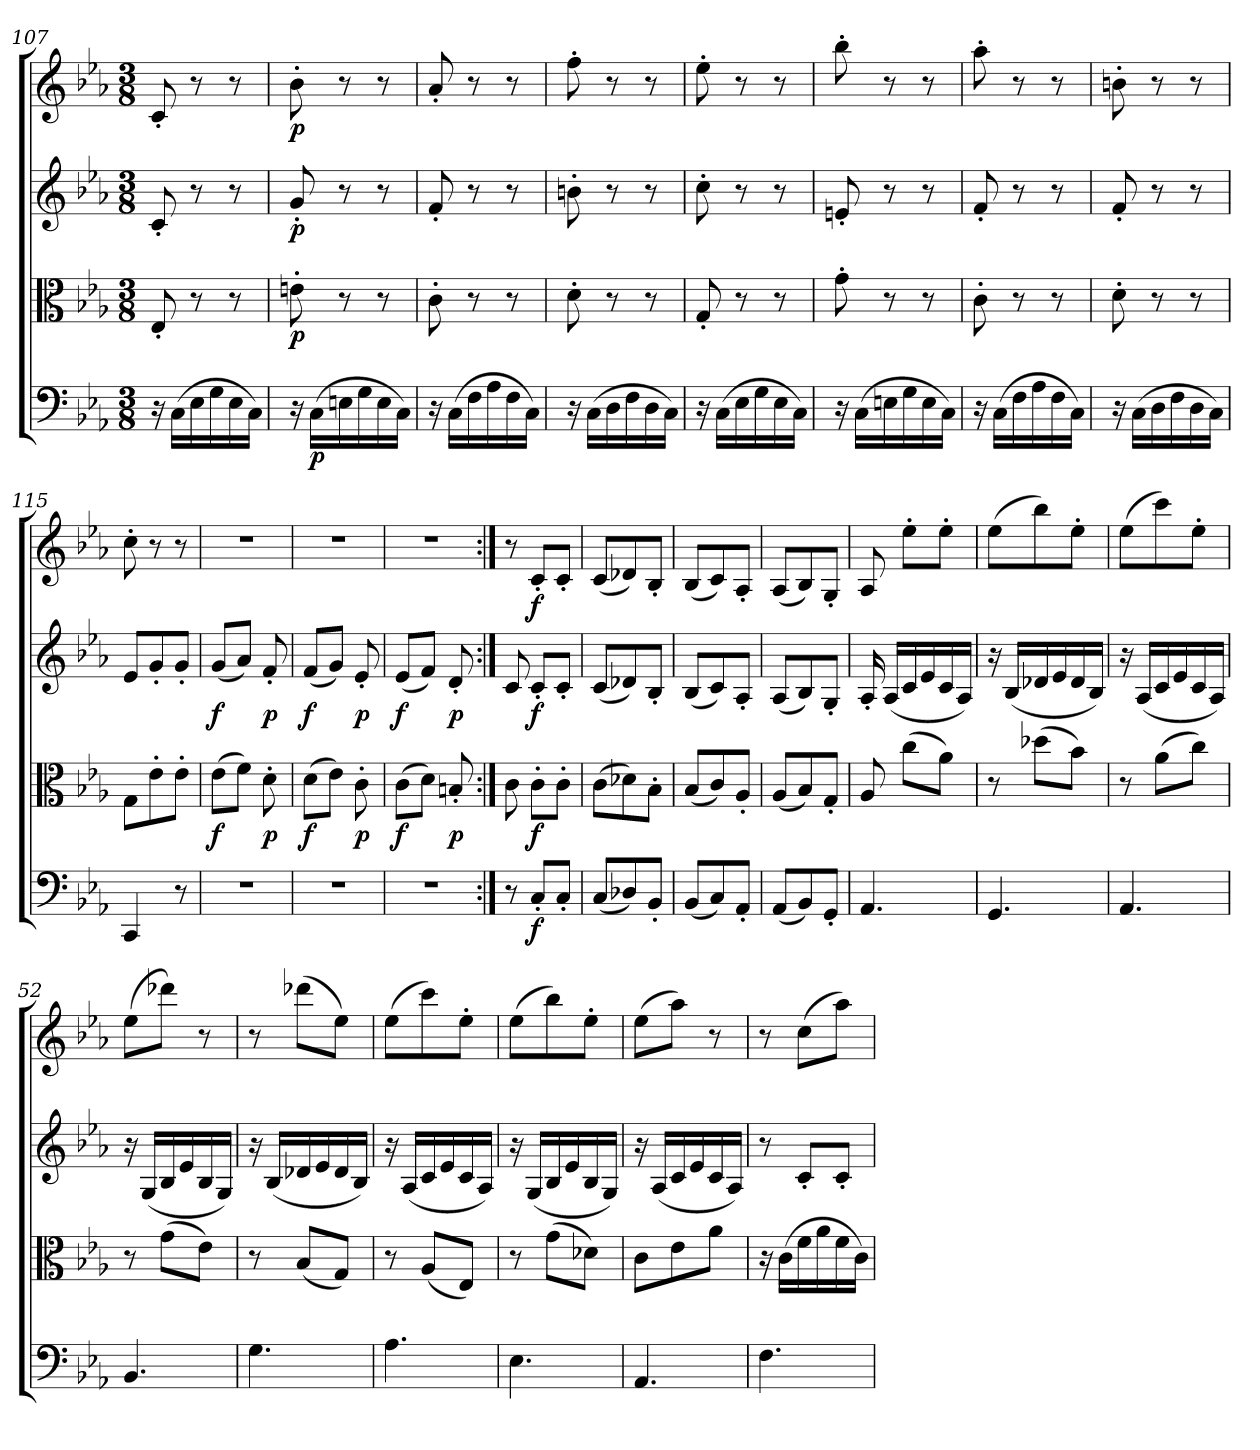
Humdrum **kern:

**kern	**dynam	**kern	**dynam	**kern	**dynam	**kern	**dynam
*part4	*part4	*part3	*part3	*part2	*part2	*part1	*part1
*staff4	*staff4	*staff3	*staff3	*staff2	*staff2	*staff1	*staff1
*clefF4	*	*clefC3	*	*clefG2	*	*clefG2	*
*k[b-e-a-]	*	*k[b-e-a-]	*	*k[b-e-a-]	*	*k[b-e-a-]	*
*c:	*	*c:	*	*c:	*	*c:	*
*M3/8	*	*M3/8	*	*M3/8	*	*M3/8	*
=107	=107	=107	=107	=107	=107	=107	=107
16r	.	8E-'/	.	8c'/	.	8c'/	.
(16C\LL	.	.	.	.	.	.	.
16E-\	.	8r	.	8r	.	8r	.
16G\	.	.	.	.	.	.	.
16E-\	.	8r	.	8r	.	8r	.
16C\JJ)	.	.	.	.	.	.	.
=108	=108	=108	=108	=108	=108	=108	=108
16r	.	8en'\	p	8g'/	p	8b-'\	p
(16C\LL	p	.	.	.	.	.	.
16En\	.	8r	.	8r	.	8r	.
16G\	.	.	.	.	.	.	.
16E\	.	8r	.	8r	.	8r	.
16C\JJ)	.	.	.	.	.	.	.
=109	=109	=109	=109	=109	=109	=109	=109
16r	.	8c'\	.	8f'/	.	8a-'/	.
(16C\LL	.	.	.	.	.	.	.
16F\	.	8r	.	8r	.	8r	.
16A-\	.	.	.	.	.	.	.
16F\	.	8r	.	8r	.	8r	.
16C\JJ)	.	.	.	.	.	.	.
=110	=110	=110	=110	=110	=110	=110	=110
16r	.	8d'\	.	8bn'\	.	8ff'\	.
(16C\LL	.	.	.	.	.	.	.
16D\	.	8r	.	8r	.	8r	.
16F\	.	.	.	.	.	.	.
16D\	.	8r	.	8r	.	8r	.
16C\JJ)	.	.	.	.	.	.	.
=111	=111	=111	=111	=111	=111	=111	=111
16r	.	8G'/	.	8cc'\	.	8ee-'\	.
(16C\LL	.	.	.	.	.	.	.
16E-\	.	8r	.	8r	.	8r	.
16G\	.	.	.	.	.	.	.
16E-\	.	8r	.	8r	.	8r	.
16C\JJ)	.	.	.	.	.	.	.
=112	=112	=112	=112	=112	=112	=112	=112
16r	.	8g'\	.	8en'/	.	8bb-'\	.
(16C\LL	.	.	.	.	.	.	.
16En\	.	8r	.	8r	.	8r	.
16G\	.	.	.	.	.	.	.
16E\	.	8r	.	8r	.	8r	.
16C\JJ)	.	.	.	.	.	.	.
=113	=113	=113	=113	=113	=113	=113	=113
16r	.	8c'\	.	8f'/	.	8aa-'\	.
(16C\LL	.	.	.	.	.	.	.
16F\	.	8r	.	8r	.	8r	.
16A-\	.	.	.	.	.	.	.
16F\	.	8r	.	8r	.	8r	.
16C\JJ)	.	.	.	.	.	.	.
=114	=114	=114	=114	=114	=114	=114	=114
16r	.	8d'\	.	8f'/	.	8bn'\	.
(16C\LL	.	.	.	.	.	.	.
16D\	.	8r	.	8r	.	8r	.
16F\	.	.	.	.	.	.	.
16D\	.	8r	.	8r	.	8r	.
16C\JJ)	.	.	.	.	.	.	.
=115	=115	=115	=115	=115	=115	=115	=115
4CC/	.	8G\L	.	8e-/L	.	8cc'\	.
.	.	8e-'\	.	8g'/	.	8r	.
8r	.	8e-'\J	.	8g'/J	.	8r	.
=116	=116	=116	=116	=116	=116	=116	=116
4.r	.	(8e-\L	f	(8g/L	f	4.r	.
.	.	8f\J)	.	8a-/J)	.	.	.
.	.	8d'\	p	8f'/	p	.	.
=117	=117	=117	=117	=117	=117	=117	=117
4.r	.	(8d\L	f	(8f/L	f	4.r	.
.	.	8e-\J)	.	8g/J)	.	.	.
.	.	8c'\	p	8e-'/	p	.	.
=118	=118	=118	=118	=118	=118	=118	=118
4.r	.	(8c\L	f	(8e-/L	f	4.r	.
.	.	8d\J)	.	8f/J)	.	.	.
.	.	8Bn'/	p	8d'/	p	.	.
=119:|!	=119:|!	=119:|!	=119:|!	=119:|!	=119:|!	=119:|!	=119:|!
8r	.	8c\	.	8c/	.	8r	.
8C'/L	f	8c'\L	f	8c'/L	f	8c'/L	f
8C'/J	.	8c'\J	.	8c'/J	.	8c'/J	.
=46	=46	=46	=46	=46	=46	=46	=46
(8C/L	.	(8c\L	.	(8c/L	.	(8c/L	.
8D-X/)	.	8d-X\)	.	8d-X/)	.	8d-X/)	.
8BB-'/J	.	8B-'\J	.	8B-'/J	.	8B-'/J	.
=47	=47	=47	=47	=47	=47	=47	=47
(8BB-/L	.	(8B-/L	.	(8B-/L	.	(8B-/L	.
8C/)	.	8c/)	.	8c/)	.	8c/)	.
8AA-'/J	.	8A-'/J	.	8A-'/J	.	8A-'/J	.
=48	=48	=48	=48	=48	=48	=48	=48
(8AA-/L	.	(8A-/L	.	(8A-/L	.	(8A-/L	.
8BB-/)	.	8B-/)	.	8B-/)	.	8B-/)	.
8GG'/J	.	8G'/J	.	8G'/J	.	8G'/J	.
=49	=49	=49	=49	=49	=49	=49	=49
4.AA-/	.	8A-/	.	16A-'/	.	8A-/	.
.	.	.	.	(16A-/LL	.	.	.
.	.	(8cc\L	.	16c/	.	8ee-'\L	.
.	.	.	.	16e-/	.	.	.
.	.	8a-\J)	.	16c/	.	8ee-'\J	.
.	.	.	.	16A-/JJ)	.	.	.
=50	=50	=50	=50	=50	=50	=50	=50
4.GG/	.	8r	.	16r	.	(8ee-\L	.
.	.	.	.	(16B-/LL	.	.	.
.	.	(8dd-X\L	.	16d-X/	.	8bb-\)	.
.	.	.	.	16e-/	.	.	.
.	.	8b-\J)	.	16d-/	.	8ee-'\J	.
.	.	.	.	16B-/JJ)	.	.	.
=51	=51	=51	=51	=51	=51	=51	=51
4.AA-/	.	8r	.	16r	.	(8ee-\L	.
.	.	.	.	(16A-/LL	.	.	.
.	.	(8a-\L	.	16c/	.	8ccc\)	.
.	.	.	.	16e-/	.	.	.
.	.	8cc\J)	.	16c/	.	8ee-'\J	.
.	.	.	.	16A-/JJ)	.	.	.
=52	=52	=52	=52	=52	=52	=52	=52
4.BB-/	.	8r	.	16r	.	(8ee-\L	.
.	.	.	.	(16G/LL	.	.	.
.	.	(8g\L	.	16B-/	.	8ddd-X\J)	.
.	.	.	.	16e-/	.	.	.
.	.	8e-\J)	.	16B-/	.	8r	.
.	.	.	.	16G/JJ)	.	.	.
=53	=53	=53	=53	=53	=53	=53	=53
4.G\	.	8r	.	16r	.	8r	.
.	.	.	.	(16B-/LL	.	.	.
.	.	(8B-/L	.	16d-X/	.	(8ddd-X\L	.
.	.	.	.	16e-/	.	.	.
.	.	8G/J)	.	16d-/	.	8ee-\J)	.
.	.	.	.	16B-/JJ)	.	.	.
=54	=54	=54	=54	=54	=54	=54	=54
4.A-\	.	8r	.	16r	.	(8ee-\L	.
.	.	.	.	(16A-/LL	.	.	.
.	.	(8A-/L	.	16c/	.	8ccc\)	.
.	.	.	.	16e-/	.	.	.
.	.	8E-/J)	.	16c/	.	8ee-'\J	.
.	.	.	.	16A-/JJ)	.	.	.
=55	=55	=55	=55	=55	=55	=55	=55
4.E-\	.	8r	.	16r	.	(8ee-\L	.
.	.	.	.	(16G/LL	.	.	.
.	.	(8g\L	.	16B-/	.	8bb-\)	.
.	.	.	.	16e-/	.	.	.
.	.	8d-X\J)	.	16B-/	.	8ee-'\J	.
.	.	.	.	16G/JJ)	.	.	.
=56	=56	=56	=56	=56	=56	=56	=56
4.AA-/	.	8c\L	.	16r	.	(8ee-\L	.
.	.	.	.	(16A-/LL	.	.	.
.	.	8e-\	.	16c/	.	8aa-\J)	.
.	.	.	.	16e-/	.	.	.
.	.	8a-\J	.	16c/	.	8r	.
.	.	.	.	16A-/JJ)	.	.	.
=57	=57	=57	=57	=57	=57	=57	=57
4.F\	.	16r	.	8r	.	8r	.
.	.	(16c\LL	.	.	.	.	.
.	.	16f\	.	8c'/L	.	(8cc\L	.
.	.	16a-\	.	.	.	.	.
.	.	16f\	.	8c'/J	.	8aa-\J)	.
.	.	16c\JJ)	.	.	.	.	.
=	=	=	=	=	=	=	=
*-	*-	*-	*-	*-	*-	*-	*-
